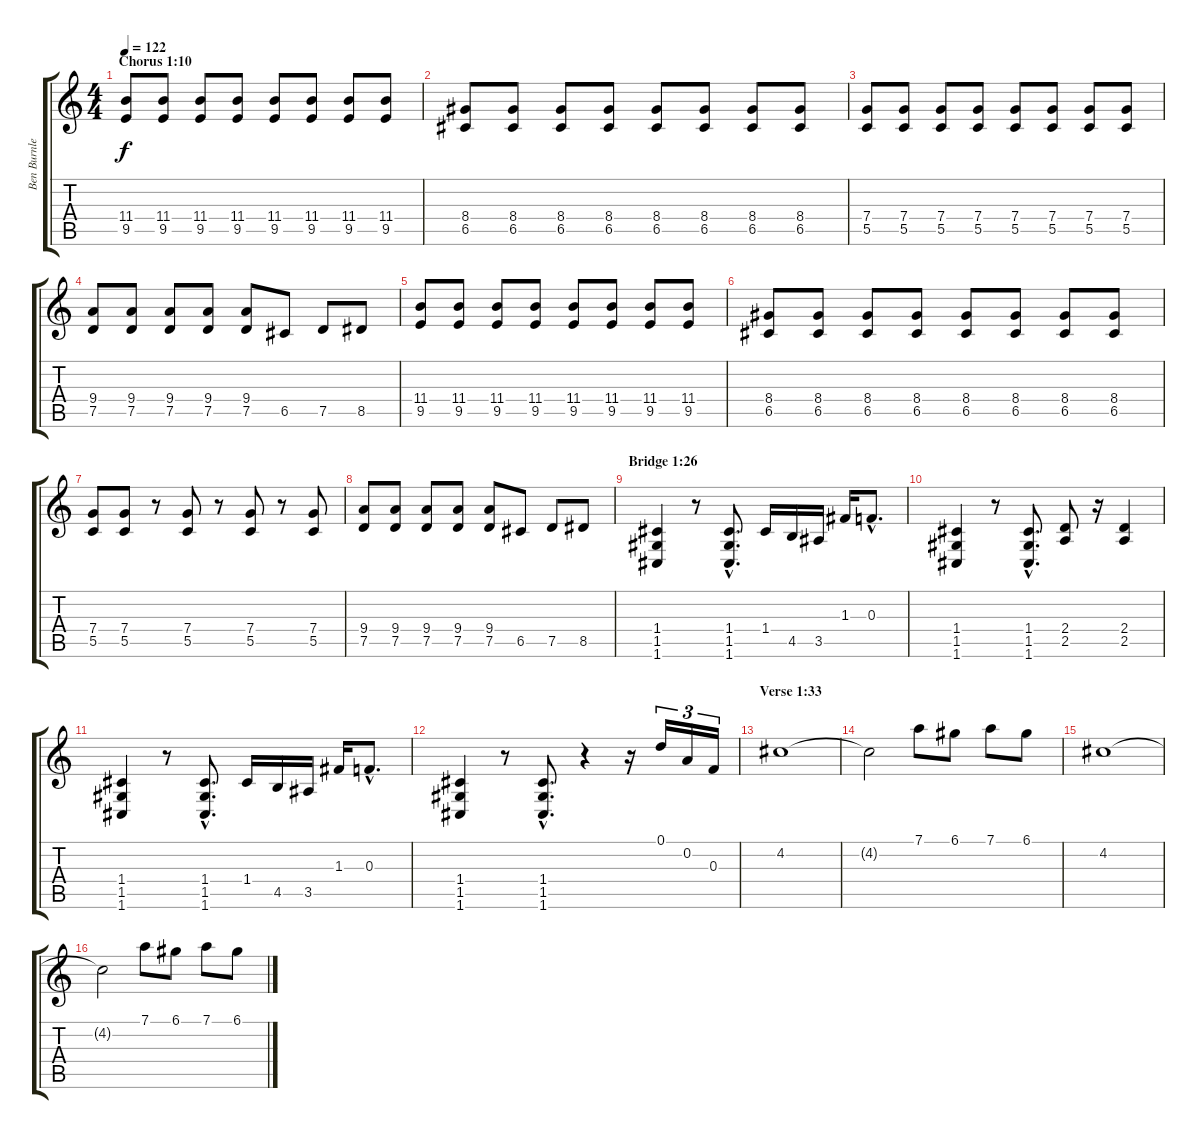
\track ("Ben Burnley [Guitar]" "Ben Burnle") {instrument distortionguitar}
\staff {score tabs}
\tuning (D4 A3 F3 C3 G2 C2) {hide}
\ts (4 4)
\section ("" "Chorus 1:10")
\tempo 122
\clef g2
\ks c
(11.4 9.5).8{dy f} (11.4 9.5).8 (11.4 9.5).8 (11.4 9.5).8 (11.4 9.5).8 (11.4 9.5).8 (11.4 9.5).8 (11.4 9.5).8 |
(8.4 6.5).8 (8.4 6.5).8 (8.4 6.5).8 (8.4 6.5).8 (8.4 6.5).8 (8.4 6.5).8 (8.4 6.5).8 (8.4 6.5).8 |
(7.4 5.5).8 (7.4 5.5).8 (7.4 5.5).8 (7.4 5.5).8 (7.4 5.5).8 (7.4 5.5).8 (7.4 5.5).8 (7.4 5.5).8 |
(9.4 7.5).8 (9.4 7.5).8 (9.4 7.5).8 (9.4 7.5).8 (9.4 7.5).8 6.5.8 7.5.8 8.5.8 |
(11.4 9.5).8 (11.4 9.5).8 (11.4 9.5).8 (11.4 9.5).8 (11.4 9.5).8 (11.4 9.5).8 (11.4 9.5).8 (11.4 9.5).8 |
(8.4 6.5).8 (8.4 6.5).8 (8.4 6.5).8 (8.4 6.5).8 (8.4 6.5).8 (8.4 6.5).8 (8.4 6.5).8 (8.4 6.5).8 |
(7.4 5.5).8 (7.4 5.5).8 r.8 (7.4 5.5).8 r.8 (7.4 5.5).8 r.8 (7.4 5.5).8 |
(9.4 7.5).8 (9.4 7.5).8 (9.4 7.5).8 (9.4 7.5).8 (9.4 7.5).8 6.5.8 7.5.8 8.5.8 |
\section ("" "Bridge 1:26")
(1.4 1.5 1.6).4 r.8 (1.4{hac} 1.5{hac} 1.6{hac}).8{d} 1.4.16 4.5.16 3.5.16 1.3.16 0.3{hac}.8{d} |
(1.4 1.5 1.6).4 r.8 (1.4{hac} 1.5{hac} 1.6{hac}).8{d} (2.4 2.5).8 r.16 (2.4 2.5).4 |
(1.4 1.5 1.6).4 r.8 (1.4{hac} 1.5{hac} 1.6{hac}).8{d} 1.4.16 4.5.16 3.5.16 1.3.16 0.3{hac}.8{d} |
(1.4 1.5 1.6).4 r.8 (1.4{hac} 1.5{hac} 1.6{hac}).8{d} r.4 r.16 0.1.16{tu (3 2)} 0.2.16{tu (3 2)} 0.3.16{tu (3 2)} |
\section ("" "Verse 1:33")
4.2.1 |
4.2{t}.2 7.1.8 6.1.8 7.1.8 6.1.8 |
4.2.1 |
4.2{t}.2 7.1.8 6.1.8 7.1.8 6.1.8
